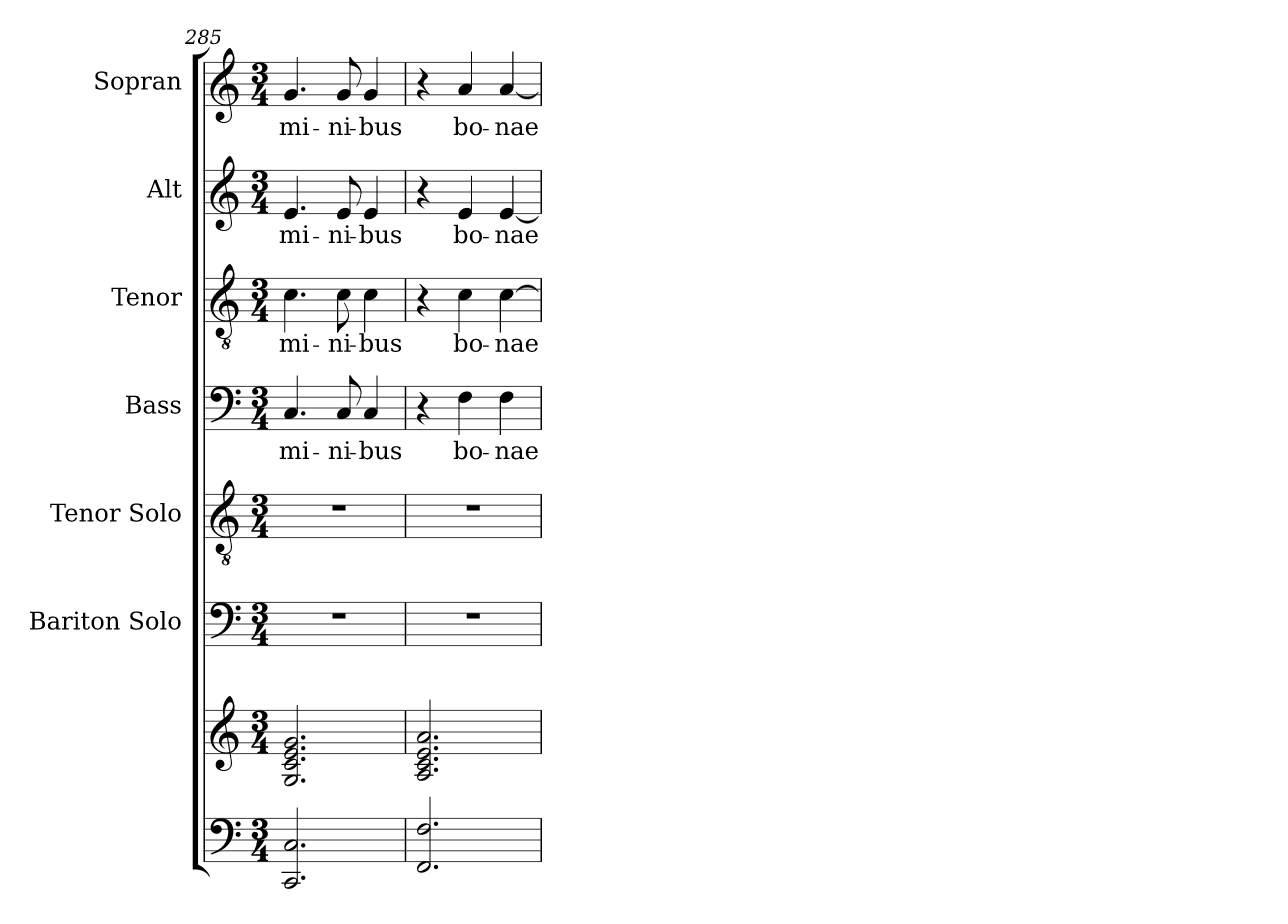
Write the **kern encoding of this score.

**kern	**kern	**kern	**kern	**kern	**text	**kern	**text	**kern	**text	**kern	**text
*part7	*part7	*part6	*part5	*part4	*part4	*part3	*part3	*part2	*part2	*part1	*part1
*staff8	*staff7	*staff6	*staff5	*staff4	*staff4	*staff3	*staff3	*staff2	*staff2	*staff1	*staff1
*	*	*I"Bariton Solo	*I"Tenor Solo	*I"Bass	*	*I"Tenor	*	*I"Alt	*	*I"Sopran	*
*	*	*	*	*I'B.	*	*I'T.	*	*I'A.	*	*I'S.	*
*clefF4	*clefG2	*clefF4	*clefGv2	*clefF4	*	*clefGv2	*	*clefG2	*	*clefG2	*
*k[]	*k[]	*k[]	*k[]	*k[]	*	*k[]	*	*k[]	*	*k[]	*
*C:	*C:	*C:	*C:	*C:	*	*C:	*	*C:	*	*C:	*
*M3/4	*M3/4	*M3/4	*M3/4	*M3/4	*	*M3/4	*	*M3/4	*	*M3/4	*
=285	=285	=285	=285	=285	=285	=285	=285	=285	=285	=285	=285
!	!	!	!	!	!LO:LY:b	!	!LO:LY:b	!	!LO:LY:b	!	!LO:LY:b
2.CC/ 2.C/	2.G/ 2.c/ 2.e/ 2.g/	2.r	2.r	4.C/	-mi-	4.c\	-mi-	4.e/	-mi-	4.g/	-mi-
!	!	!	!	!	!LO:LY:b	!	!LO:LY:b	!	!LO:LY:b	!	!LO:LY:b
.	.	.	.	8C/	-ni-	8c\	-ni-	8e/	-ni-	8g/	-ni-
!	!	!	!	!	!LO:LY:b	!	!LO:LY:b	!	!LO:LY:b	!	!LO:LY:b
.	.	.	.	4C/	-bus	4c\	-bus	4e/	-bus	4g/	-bus
=286	=286	=286	=286	=286	=286	=286	=286	=286	=286	=286	=286
2.FF/ 2.F/	2.A/ 2.c/ 2.e/ 2.a/	2.r	2.r	4r	.	4r	.	4r	.	4r	.
!	!	!	!	!	!LO:LY:b	!	!LO:LY:b	!	!LO:LY:b	!	!LO:LY:b
.	.	.	.	4F\	bo-	4c\	bo-	4e/	bo-	4a/	bo-
!	!	!	!	!	!LO:LY:b	!	!LO:LY:b	!	!LO:LY:b	!	!LO:LY:b
.	.	.	.	4F\	-nae	[4c\	-nae	[4e/	-nae	[4a/	-nae
=	=	=	=	=	=	=	=	=	=	=	=
*-	*-	*-	*-	*-	*-	*-	*-	*-	*-	*-	*-
